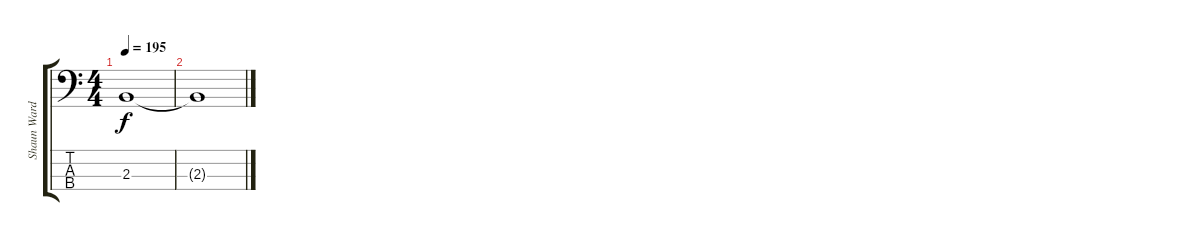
\track ("Shaun Ward (Bass)" "Shaun Ward") {instrument electricbassfinger}
\staff {score tabs}
\tuning (G2 D2 A1 E1) {hide}
\ts (4 4)
\tempo 195
\clef f4
\ks c
2.3{t}.1{dy f} |
2.3{t}.1
